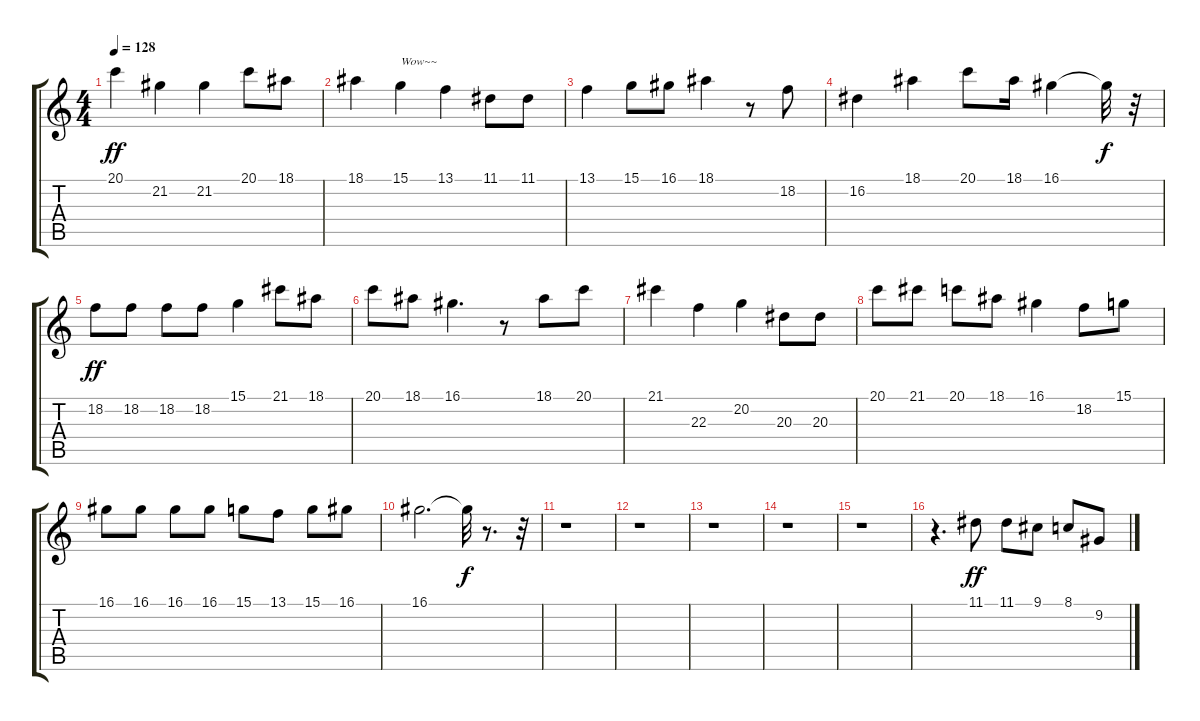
\track "" {instrument flute}
\staff {score tabs}
\tuning (E4 B3 G3 D3 A2 E2) {hide}
\ts (4 4)
\tempo 128
\clef g2
\ks c
20.1.4{txt "" dy ff} 21.2.4{txt ""} 21.2.4{txt ""} 20.1.8{txt ""} 18.1.8{txt ""} |
18.1.4 15.1.4{txt "Wow~~"} 13.1.4 11.1.8 11.1.8{txt ""} |
13.1.4{txt ""} 15.1.8{txt ""} 16.1.8{txt ""} 18.1.4{txt ""} r.8 18.2.8{txt ""} |
16.2.4{txt ""} 18.1.4{txt ""} 20.1.8{txt ""} 18.1.16 16.1.4 16.1{t}.32{dy f} r.32 |
18.2.8{txt "" dy ff} 18.2.8{txt ""} 18.2.8{txt ""} 18.2.8{txt ""} 15.1.4{txt ""} 21.1.8{txt ""} 18.1.8 |
20.1.8{txt ""} 18.1.8 16.1.4{d} r.8 18.1.8{txt ""} 20.1.8{txt ""} |
21.1.4{txt ""} 22.3.4{txt ""} 20.2.4{txt ""} 20.3.8{txt ""} 20.3.8{txt ""} |
20.1.8{txt ""} 21.1.8{txt ""} 20.1.8{txt ""} 18.1.8{txt ""} 16.1.4{txt ""} 18.2.8{txt ""} 15.1.8{txt ""} |
16.1.8{txt ""} 16.1.8{txt ""} 16.1.8{txt ""} 16.1.8{txt ""} 15.1.8{txt ""} 13.1.8{txt ""} 15.1.8{txt ""} 16.1.8{txt ""} |
16.1.2{d} 16.1{t}.32{dy f} r.8{d} r.32 |
r.1 |
r.1 |
r.1 |
r.1 |
r.1 |
r.4{d} 11.1.8{txt "" dy ff} 11.1.8 9.1.8{txt ""} 8.1.8{txt ""} 9.2.8{txt ""}
